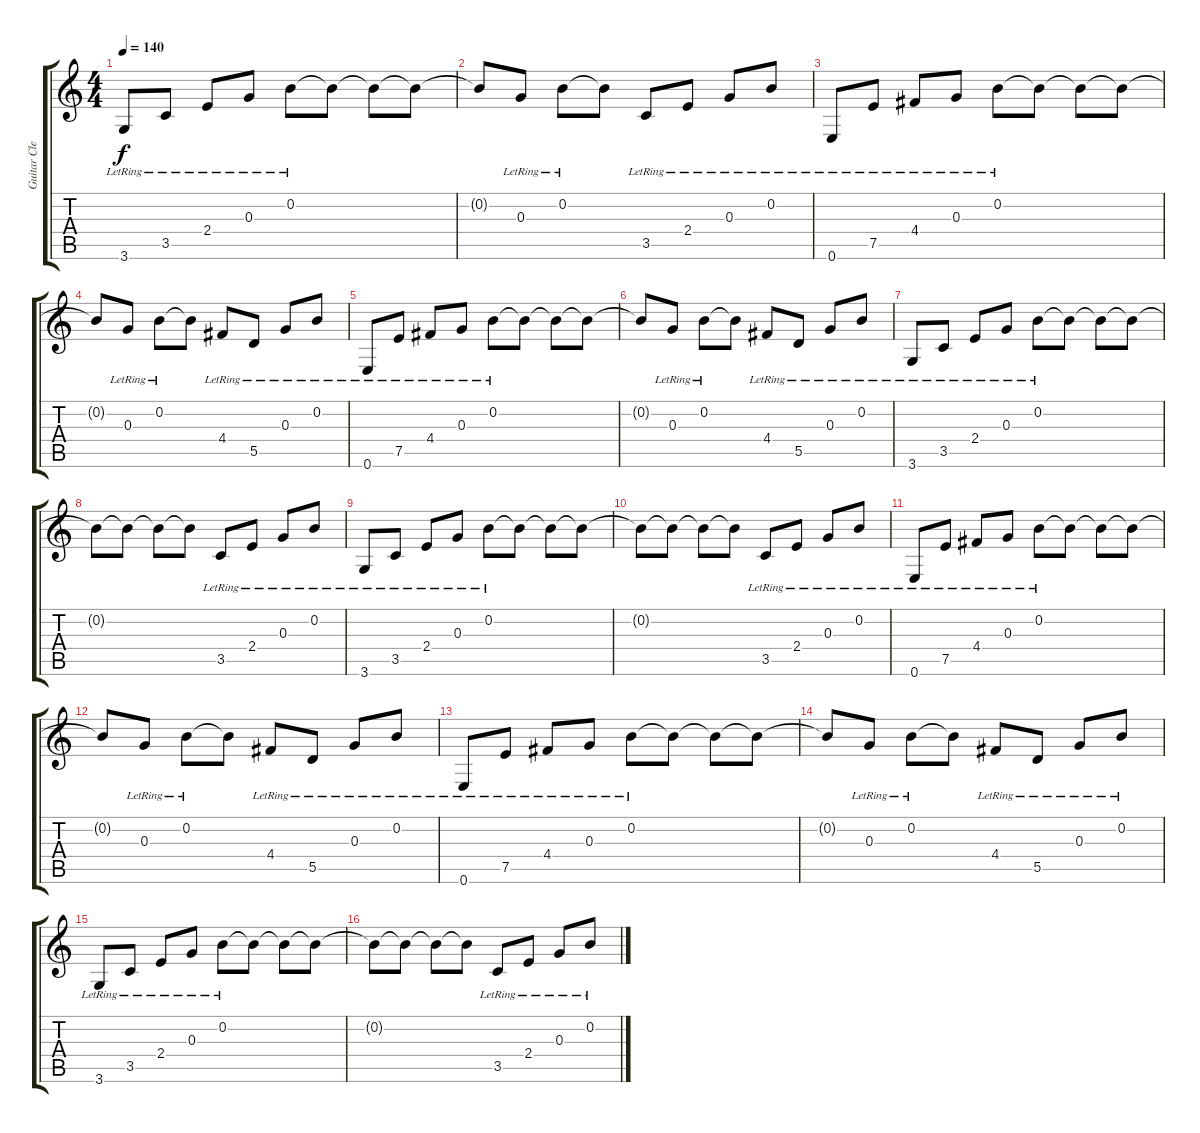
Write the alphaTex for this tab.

\track ("Guitar Clean" "Guitar Cle") {instrument electricguitarclean}
\staff {score tabs}
\tuning (E4 B3 G3 D3 A2 E2) {hide}
\ts (4 4)
\tempo 140
\clef g2
\ks c
3.6{lr}.8{dy f} 3.5{lr}.8 2.4{lr}.8 0.3{lr}.8 0.2{lr}.8 0.2{t}.8 0.2{t}.8 0.2{t}.8 |
0.2{t}.8 0.3{lr}.8 0.2{lr}.8 0.2{t}.8 3.5{lr}.8 2.4{lr}.8 0.3{lr}.8 0.2{lr}.8 |
0.6{lr}.8 7.5{lr}.8 4.4{lr}.8 0.3{lr}.8 0.2{lr}.8 0.2{t}.8 0.2{t}.8 0.2{t}.8 |
0.2{t}.8 0.3{lr}.8 0.2{lr}.8 0.2{t}.8 4.4{lr}.8 5.5{lr}.8 0.3{lr}.8 0.2{lr}.8 |
0.6{lr}.8 7.5{lr}.8 4.4{lr}.8 0.3{lr}.8 0.2{lr}.8 0.2{t}.8 0.2{t}.8 0.2{t}.8 |
0.2{t}.8 0.3{lr}.8 0.2{lr}.8 0.2{t}.8 4.4{lr}.8 5.5{lr}.8 0.3{lr}.8 0.2{lr}.8 |
3.6{lr}.8 3.5{lr}.8 2.4{lr}.8 0.3{lr}.8 0.2{lr}.8 0.2{t}.8 0.2{t}.8 0.2{t}.8 |
0.2{t}.8 0.2{t}.8 0.2{t}.8 0.2{t}.8 3.5{lr}.8 2.4{lr}.8 0.3{lr}.8 0.2{lr}.8 |
3.6{lr}.8 3.5{lr}.8 2.4{lr}.8 0.3{lr}.8 0.2{lr}.8 0.2{t}.8 0.2{t}.8 0.2{t}.8 |
0.2{t}.8 0.2{t}.8 0.2{t}.8 0.2{t}.8 3.5{lr}.8 2.4{lr}.8 0.3{lr}.8 0.2{lr}.8 |
0.6{lr}.8 7.5{lr}.8 4.4{lr}.8 0.3{lr}.8 0.2{lr}.8 0.2{t}.8 0.2{t}.8 0.2{t}.8 |
0.2{t}.8 0.3{lr}.8 0.2{lr}.8 0.2{t}.8 4.4{lr}.8 5.5{lr}.8 0.3{lr}.8 0.2{lr}.8 |
0.6{lr}.8 7.5{lr}.8 4.4{lr}.8 0.3{lr}.8 0.2{lr}.8 0.2{t}.8 0.2{t}.8 0.2{t}.8 |
0.2{t}.8 0.3{lr}.8 0.2{lr}.8 0.2{t}.8 4.4{lr}.8 5.5{lr}.8 0.3{lr}.8 0.2{lr}.8 |
3.6{lr}.8 3.5{lr}.8 2.4{lr}.8 0.3{lr}.8 0.2{lr}.8 0.2{t}.8 0.2{t}.8 0.2{t}.8 |
0.2{t}.8 0.2{t}.8 0.2{t}.8 0.2{t}.8 3.5{lr}.8 2.4{lr}.8 0.3{lr}.8 0.2{lr}.8
